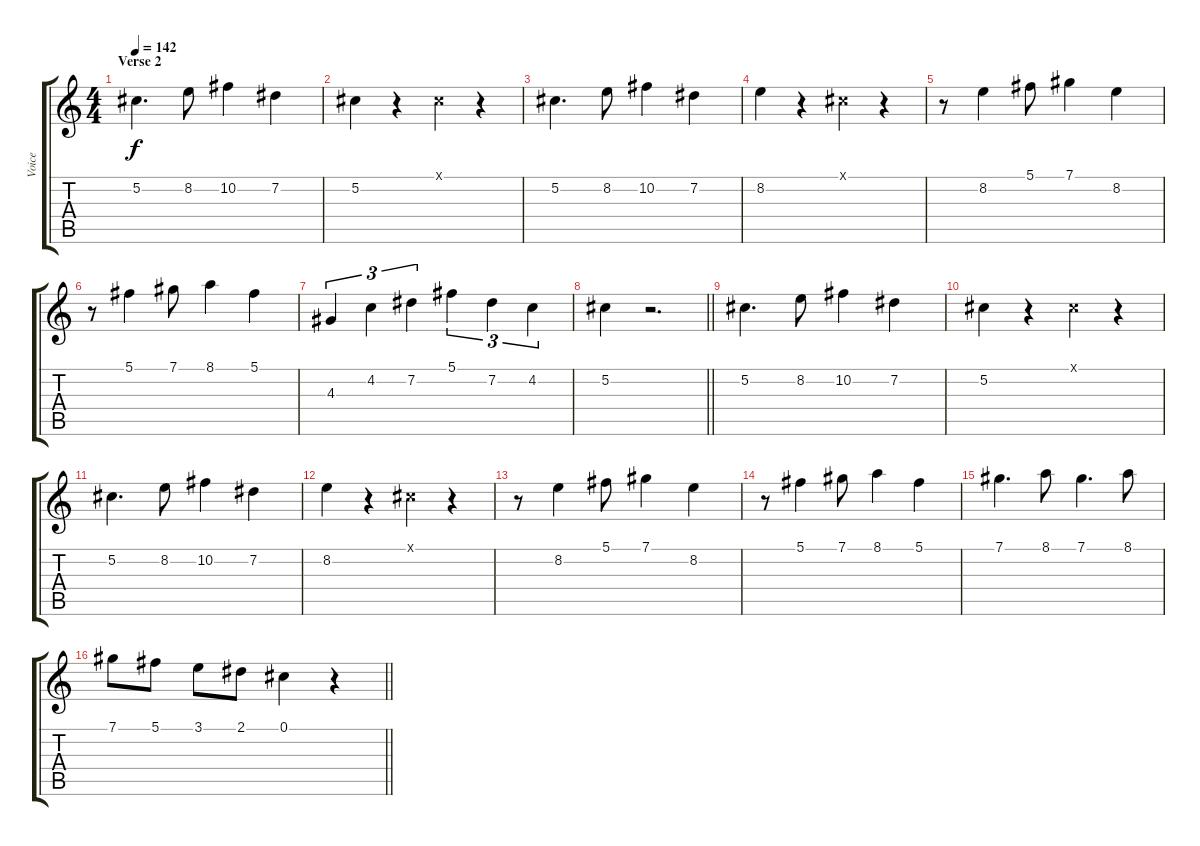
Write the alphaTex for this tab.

\track ("Voice" "Voice") {instrument contrabass}
\staff {score tabs}
\tuning (Db4 Ab3 E3 B2 Gb2 Db2) {hide}
\ts (4 4)
\section ("" "Verse 2")
\tempo 142
\clef g2
\ks c
5.2.4{d dy f} 8.2.8 10.2.4 7.2.4 |
5.2.4 r.4 0.1{x}.4 r.4 |
5.2.4{d} 8.2.8 10.2.4 7.2.4 |
8.2.4 r.4 0.1{x}.4 r.4 |
r.8 8.2.4 5.1.8 7.1.4 8.2.4 |
r.8 5.1.4 7.1.8 8.1.4 5.1.4 |
4.3.4{tu (3 2)} 4.2.4{tu (3 2)} 7.2.4{tu (3 2)} 5.1.4{tu (3 2)} 7.2.4{tu (3 2)} 4.2.4{tu (3 2)} |
\barLineRight lightlight
5.2.4 r.2{d} |
5.2.4{d} 8.2.8 10.2.4 7.2.4 |
5.2.4 r.4 0.1{x}.4 r.4 |
5.2.4{d} 8.2.8 10.2.4 7.2.4 |
8.2.4 r.4 0.1{x}.4 r.4 |
r.8 8.2.4 5.1.8 7.1.4 8.2.4 |
r.8 5.1.4 7.1.8 8.1.4 5.1.4 |
7.1.4{d} 8.1.8 7.1.4{d} 8.1.8 |
\barLineRight lightlight
7.1.8 5.1.8 3.1.8 2.1.8 0.1.4 r.4
